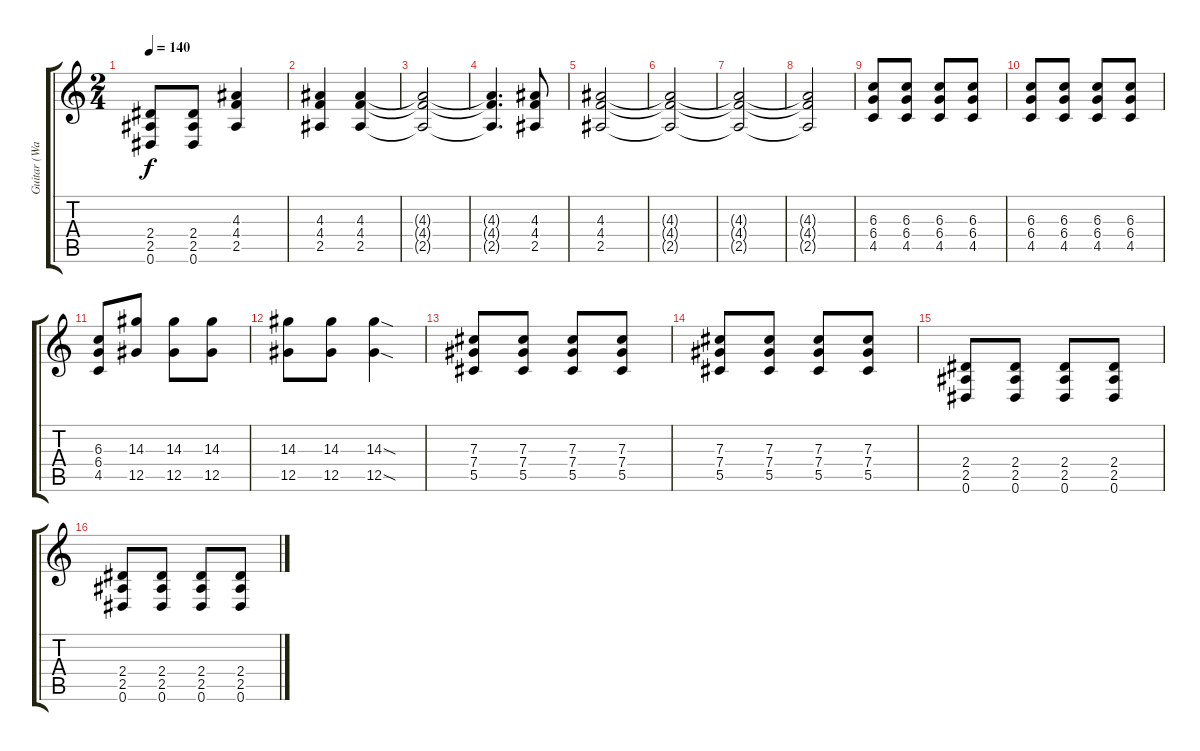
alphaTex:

\track ("Guitar (Wade McNeil)" "Guitar (Wa") {instrument distortionguitar}
\staff {score tabs}
\tuning (Eb4 Bb3 Gb3 Db3 Ab2 Eb2) {hide}
\ts (2 4)
\tempo 140
\clef g2
\ks c
(2.4 2.5 0.6).8{dy f} (2.4 2.5 0.6).8 (4.3 4.4 2.5).4 |
(4.3 4.4 2.5).4 (4.3 4.4 2.5).4 |
(4.3{t} 4.4{t} 2.5{t}).2 |
(4.3{t} 4.4{t} 2.5{t}).4{d} (4.3 4.4 2.5).8 |
(4.3 4.4 2.5).2 |
(4.3{t} 4.4{t} 2.5{t}).2 |
(4.3{t} 4.4{t} 2.5{t}).2 |
(4.3{t} 4.4{t} 2.5{t}).2 |
(6.3 6.4 4.5).8 (6.3 6.4 4.5).8 (6.3 6.4 4.5).8 (6.3 6.4 4.5).8 |
(6.3 6.4 4.5).8 (6.3 6.4 4.5).8 (6.3 6.4 4.5).8 (6.3 6.4 4.5).8 |
(6.3 6.4 4.5).8 (14.3 12.5).8 (14.3 12.5).8 (14.3 12.5).8 |
(14.3 12.5).8 (14.3 12.5).8 (14.3{sod} 12.5{sod}).4 |
(7.3 7.4 5.5).8 (7.3 7.4 5.5).8 (7.3 7.4 5.5).8 (7.3 7.4 5.5).8 |
(7.3 7.4 5.5).8 (7.3 7.4 5.5).8 (7.3 7.4 5.5).8 (7.3 7.4 5.5).8 |
(2.4 2.5 0.6).8 (2.4 2.5 0.6).8 (2.4 2.5 0.6).8 (2.4 2.5 0.6).8 |
(2.4 2.5 0.6).8 (2.4 2.5 0.6).8 (2.4 2.5 0.6).8 (2.4 2.5 0.6).8
